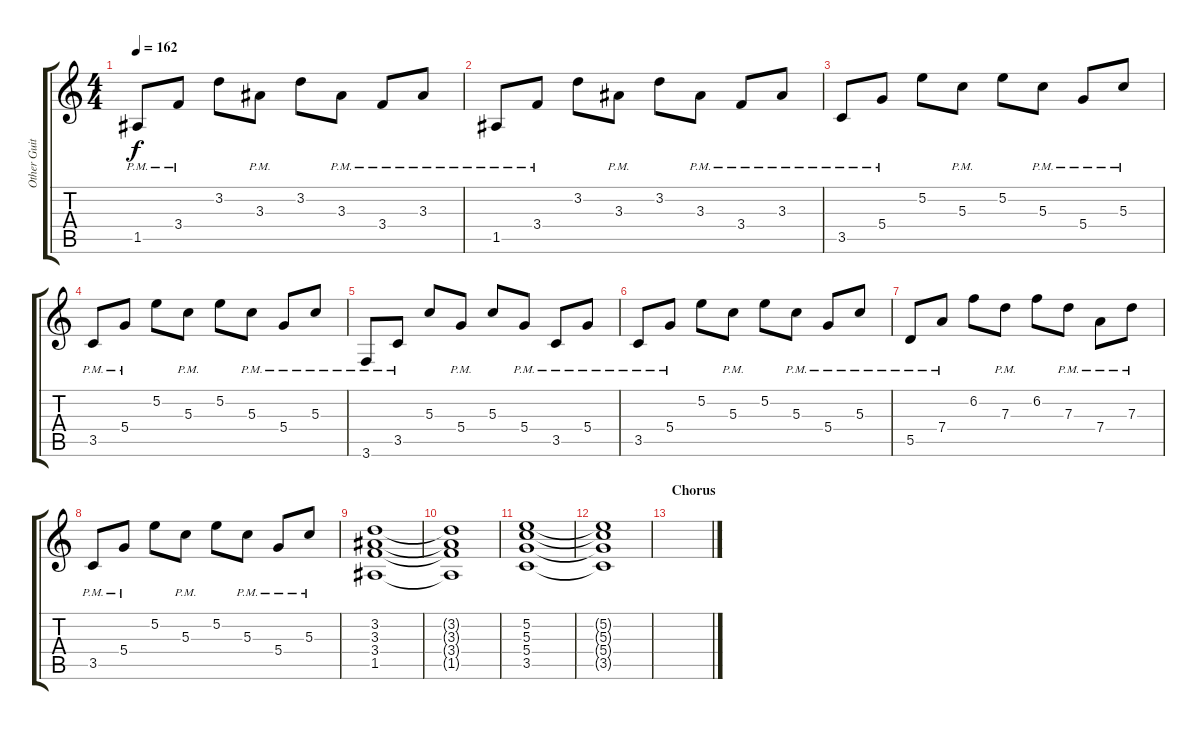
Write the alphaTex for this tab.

\track ("Other Guitar" "Other Guit") {instrument distortionguitar}
\staff {score tabs}
\tuning (E4 B3 G3 D3 A2 D2) {hide}
\ts (4 4)
\tempo 162
\clef g2
\ks c
1.5{pm}.8{dy f} 3.4{pm}.8 3.2.8 3.3{pm}.8 3.2.8 3.3{pm}.8 3.4{pm}.8 3.3{pm}.8 |
1.5{pm}.8 3.4{pm}.8 3.2.8 3.3{pm}.8 3.2.8 3.3{pm}.8 3.4{pm}.8 3.3{pm}.8 |
3.5{pm}.8 5.4{pm}.8 5.2.8 5.3{pm}.8 5.2.8 5.3{pm}.8 5.4{pm}.8 5.3{pm}.8 |
3.5{pm}.8 5.4{pm}.8 5.2.8 5.3{pm}.8 5.2.8 5.3{pm}.8 5.4{pm}.8 5.3{pm}.8 |
3.6{pm}.8 3.5{pm}.8 5.3.8 5.4{pm}.8 5.3.8 5.4{pm}.8 3.5{pm}.8 5.4{pm}.8 |
3.5{pm}.8 5.4{pm}.8 5.2.8 5.3{pm}.8 5.2.8 5.3{pm}.8 5.4{pm}.8 5.3{pm}.8 |
5.5{pm}.8 7.4{pm}.8 6.2.8 7.3{pm}.8 6.2.8 7.3{pm}.8 7.4{pm}.8 7.3{pm}.8 |
3.5{pm}.8 5.4{pm}.8 5.2.8 5.3{pm}.8 5.2.8 5.3{pm}.8 5.4{pm}.8 5.3{pm}.8 |
(3.2 3.3 3.4 1.5).1 |
(3.2{t} 3.3{t} 3.4{t} 1.5{t}).1 |
(5.2 5.3 5.4 3.5).1 |
(5.2{t} 5.3{t} 5.4{t} 3.5{t}).1 |
\section ("" "Chorus")
